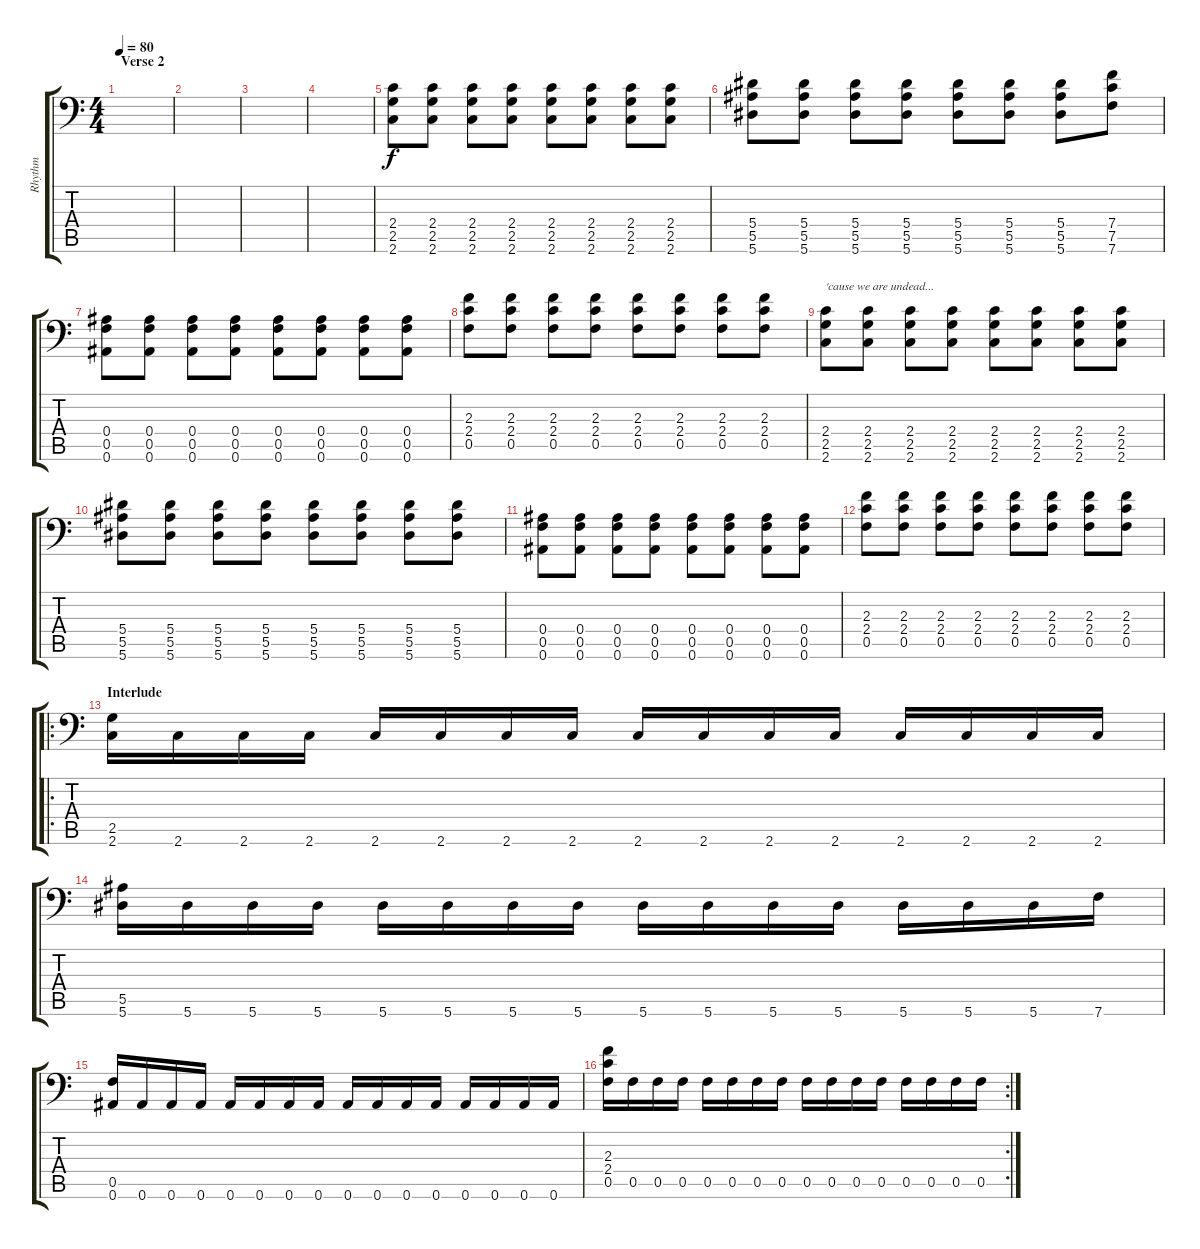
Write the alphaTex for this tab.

\track ("Rhythm" "Rhythm") {instrument distortionguitar}
\staff {score tabs}
\tuning (C4 G3 Eb3 Bb2 F2 Bb1) {hide}
\ts (4 4)
\section ("" "Verse 2")
\tempo 80
\clef f4
\ks c
|
|
|
|
(2.4 2.5 2.6).8{volume 13} (2.4 2.5 2.6).8 (2.4 2.5 2.6).8 (2.4 2.5 2.6).8 (2.4 2.5 2.6).8 (2.4 2.5 2.6).8 (2.4 2.5 2.6).8 (2.4 2.5 2.6).8 |
(5.4 5.5 5.6).8 (5.4 5.5 5.6).8 (5.4 5.5 5.6).8 (5.4 5.5 5.6).8 (5.4 5.5 5.6).8 (5.4 5.5 5.6).8 (5.4 5.5 5.6).8 (7.4 7.5 7.6).8 |
(0.4 0.5 0.6).8 (0.4 0.5 0.6).8 (0.4 0.5 0.6).8 (0.4 0.5 0.6).8 (0.4 0.5 0.6).8 (0.4 0.5 0.6).8 (0.4 0.5 0.6).8 (0.4 0.5 0.6).8 |
(2.3 2.4 0.5).8 (2.3 2.4 0.5).8 (2.3 2.4 0.5).8 (2.3 2.4 0.5).8 (2.3 2.4 0.5).8 (2.3 2.4 0.5).8 (2.3 2.4 0.5).8 (2.3 2.4 0.5).8 |
(2.4 2.5 2.6).8{txt "'cause we are undead..."} (2.4 2.5 2.6).8 (2.4 2.5 2.6).8 (2.4 2.5 2.6).8 (2.4 2.5 2.6).8 (2.4 2.5 2.6).8 (2.4 2.5 2.6).8 (2.4 2.5 2.6).8 |
(5.4 5.5 5.6).8 (5.4 5.5 5.6).8 (5.4 5.5 5.6).8 (5.4 5.5 5.6).8 (5.4 5.5 5.6).8 (5.4 5.5 5.6).8 (5.4 5.5 5.6).8 (5.4 5.5 5.6).8 |
(0.4 0.5 0.6).8 (0.4 0.5 0.6).8 (0.4 0.5 0.6).8 (0.4 0.5 0.6).8 (0.4 0.5 0.6).8 (0.4 0.5 0.6).8 (0.4 0.5 0.6).8 (0.4 0.5 0.6).8 |
(2.3 2.4 0.5).8 (2.3 2.4 0.5).8 (2.3 2.4 0.5).8 (2.3 2.4 0.5).8 (2.3 2.4 0.5).8 (2.3 2.4 0.5).8 (2.3 2.4 0.5).8 (2.3 2.4 0.5).8 |
\ro
\section ("" "Interlude")
(2.5 2.6).16 2.6.16 2.6.16 2.6.16 2.6.16 2.6.16 2.6.16 2.6.16 2.6.16 2.6.16 2.6.16 2.6.16 2.6.16 2.6.16 2.6.16 2.6.16 |
(5.5 5.6).16 5.6.16 5.6.16 5.6.16 5.6.16 5.6.16 5.6.16 5.6.16 5.6.16 5.6.16 5.6.16 5.6.16 5.6.16 5.6.16 5.6.16 7.6.16 |
(0.5 0.6).16 0.6.16 0.6.16 0.6.16 0.6.16 0.6.16 0.6.16 0.6.16 0.6.16 0.6.16 0.6.16 0.6.16 0.6.16 0.6.16 0.6.16 0.6.16 |
\rc 2
(2.3 2.4 0.5).16 0.5.16 0.5.16 0.5.16 0.5.16 0.5.16 0.5.16 0.5.16 0.5.16 0.5.16 0.5.16 0.5.16 0.5.16 0.5.16 0.5.16 0.5.16
